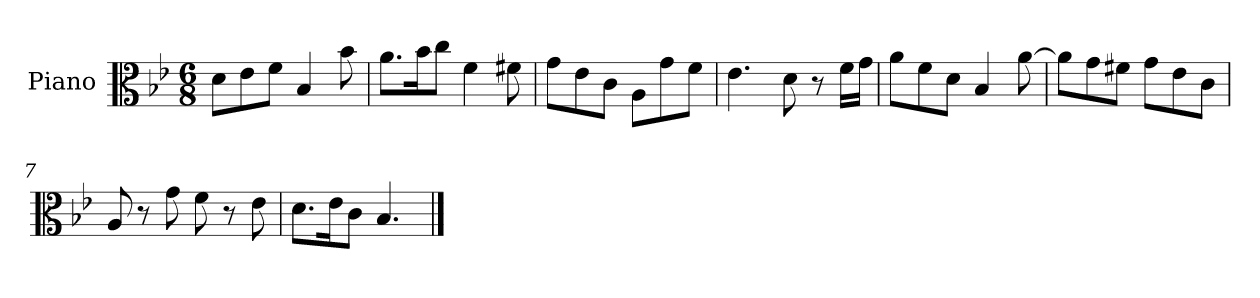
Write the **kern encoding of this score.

**kern
*part1
*staff1
*I"Piano
*I'Pno
*clefC3
*k[b-e-]
*M6/8
=1
8d\L
8e-\
8f\J
4B-/
8b-\
=2
8.a\L
16b-\K
8cc\J
4f\
8f#X\
=3
8g\L
8e-\
8c\J
8A\L
8g\
8f\J
=4
4.e-\
8d\
8r
16f\LL
16g\JJ
=5
8a\L
8f\
8d\J
4B-/
[8a\
=6
8a\L]
8g\
8f#X\J
8g\L
8e-\
8c\J
=7
8A/
8r
8g\
8f\
8r
8e-\
=8
8.d\L
16e-\K
8c\J
4.B-/
==
*-
